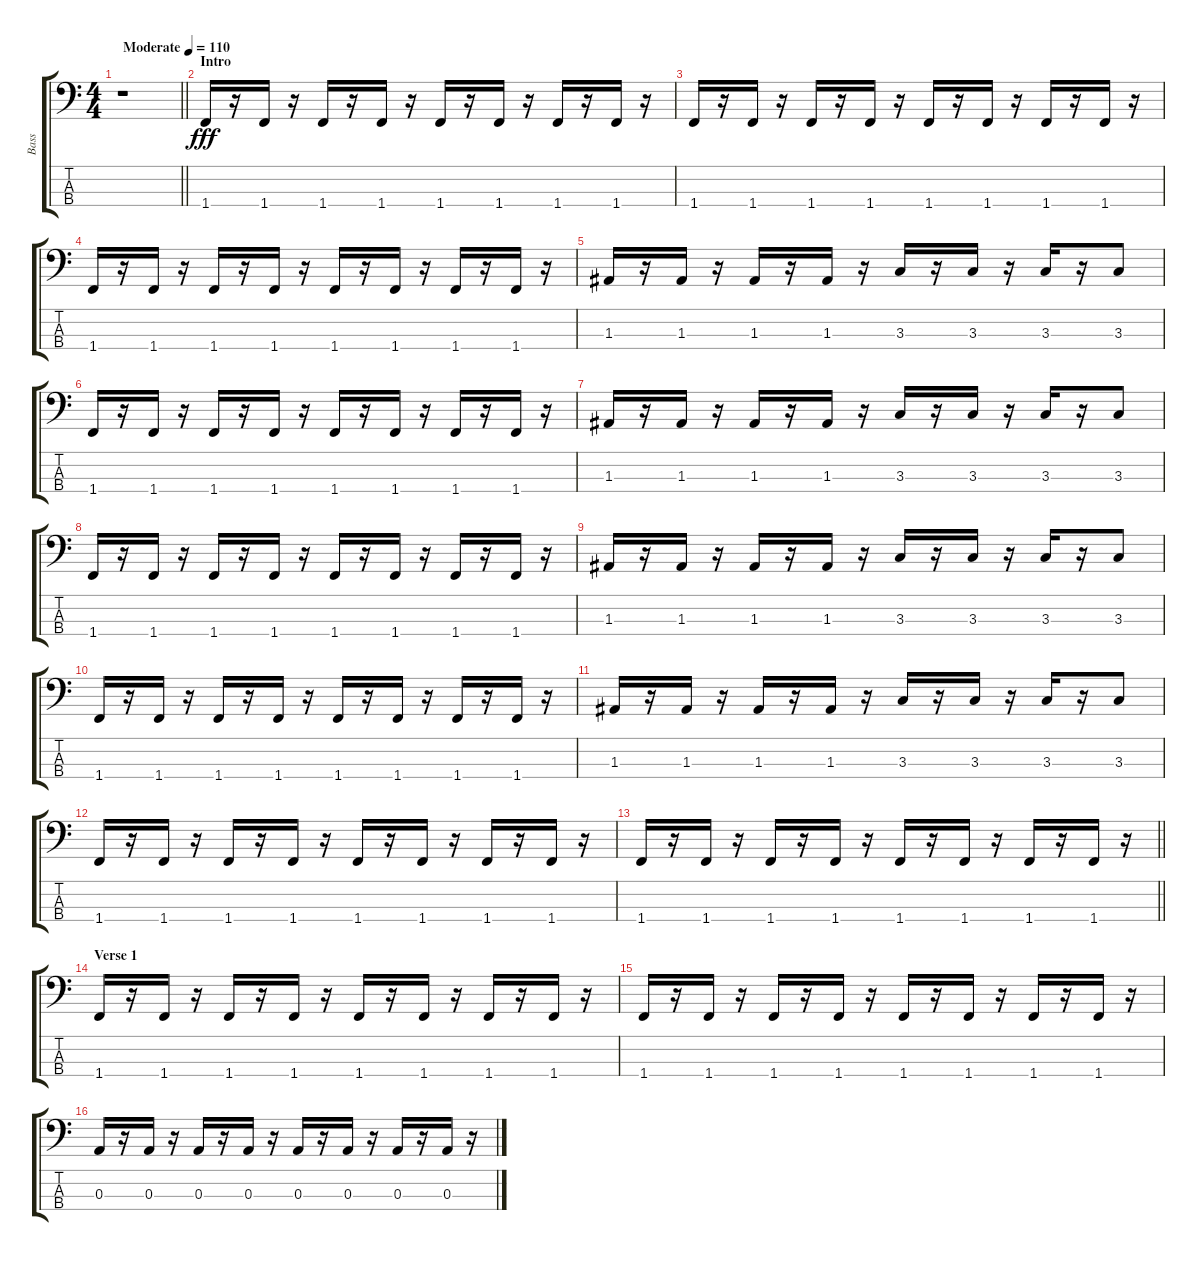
\track ("Bass" "Bass") {instrument electricbassfinger}
\staff {score tabs}
\tuning (G2 D2 A1 E1) {hide}
\ts (4 4)
\tempo (110 "Moderate")
\clef f4
\barLineRight lightlight
\ks c
r.1{dy fff instrument electricbassfinger} |
\section ("" "Intro")
1.4.16 r.16 1.4.16 r.16 1.4.16 r.16 1.4.16 r.16 1.4.16 r.16 1.4.16 r.16 1.4.16 r.16 1.4.16 r.16 |
1.4.16 r.16 1.4.16 r.16 1.4.16 r.16 1.4.16 r.16 1.4.16 r.16 1.4.16 r.16 1.4.16 r.16 1.4.16 r.16 |
1.4.16 r.16 1.4.16 r.16 1.4.16 r.16 1.4.16 r.16 1.4.16 r.16 1.4.16 r.16 1.4.16 r.16 1.4.16 r.16 |
1.3.16 r.16 1.3.16 r.16 1.3.16 r.16 1.3.16 r.16 3.3.16 r.16 3.3.16 r.16 3.3.16 r.16 3.3.8 |
1.4.16 r.16 1.4.16 r.16 1.4.16 r.16 1.4.16 r.16 1.4.16 r.16 1.4.16 r.16 1.4.16 r.16 1.4.16 r.16 |
1.3.16 r.16 1.3.16 r.16 1.3.16 r.16 1.3.16 r.16 3.3.16 r.16 3.3.16 r.16 3.3.16 r.16 3.3.8 |
1.4.16 r.16 1.4.16 r.16 1.4.16 r.16 1.4.16 r.16 1.4.16 r.16 1.4.16 r.16 1.4.16 r.16 1.4.16 r.16 |
1.3.16 r.16 1.3.16 r.16 1.3.16 r.16 1.3.16 r.16 3.3.16 r.16 3.3.16 r.16 3.3.16 r.16 3.3.8 |
1.4.16 r.16 1.4.16 r.16 1.4.16 r.16 1.4.16 r.16 1.4.16 r.16 1.4.16 r.16 1.4.16 r.16 1.4.16 r.16 |
1.3.16 r.16 1.3.16 r.16 1.3.16 r.16 1.3.16 r.16 3.3.16 r.16 3.3.16 r.16 3.3.16 r.16 3.3.8 |
1.4.16 r.16 1.4.16 r.16 1.4.16 r.16 1.4.16 r.16 1.4.16 r.16 1.4.16 r.16 1.4.16 r.16 1.4.16 r.16 |
\barLineRight lightlight
1.4.16 r.16 1.4.16 r.16 1.4.16 r.16 1.4.16 r.16 1.4.16 r.16 1.4.16 r.16 1.4.16 r.16 1.4.16 r.16 |
\section ("" "Verse 1")
1.4.16 r.16 1.4.16 r.16 1.4.16 r.16 1.4.16 r.16 1.4.16 r.16 1.4.16 r.16 1.4.16 r.16 1.4.16 r.16 |
1.4.16 r.16 1.4.16 r.16 1.4.16 r.16 1.4.16 r.16 1.4.16 r.16 1.4.16 r.16 1.4.16 r.16 1.4.16 r.16 |
0.3.16 r.16 0.3.16 r.16 0.3.16 r.16 0.3.16 r.16 0.3.16 r.16 0.3.16 r.16 0.3.16 r.16 0.3.16 r.16
